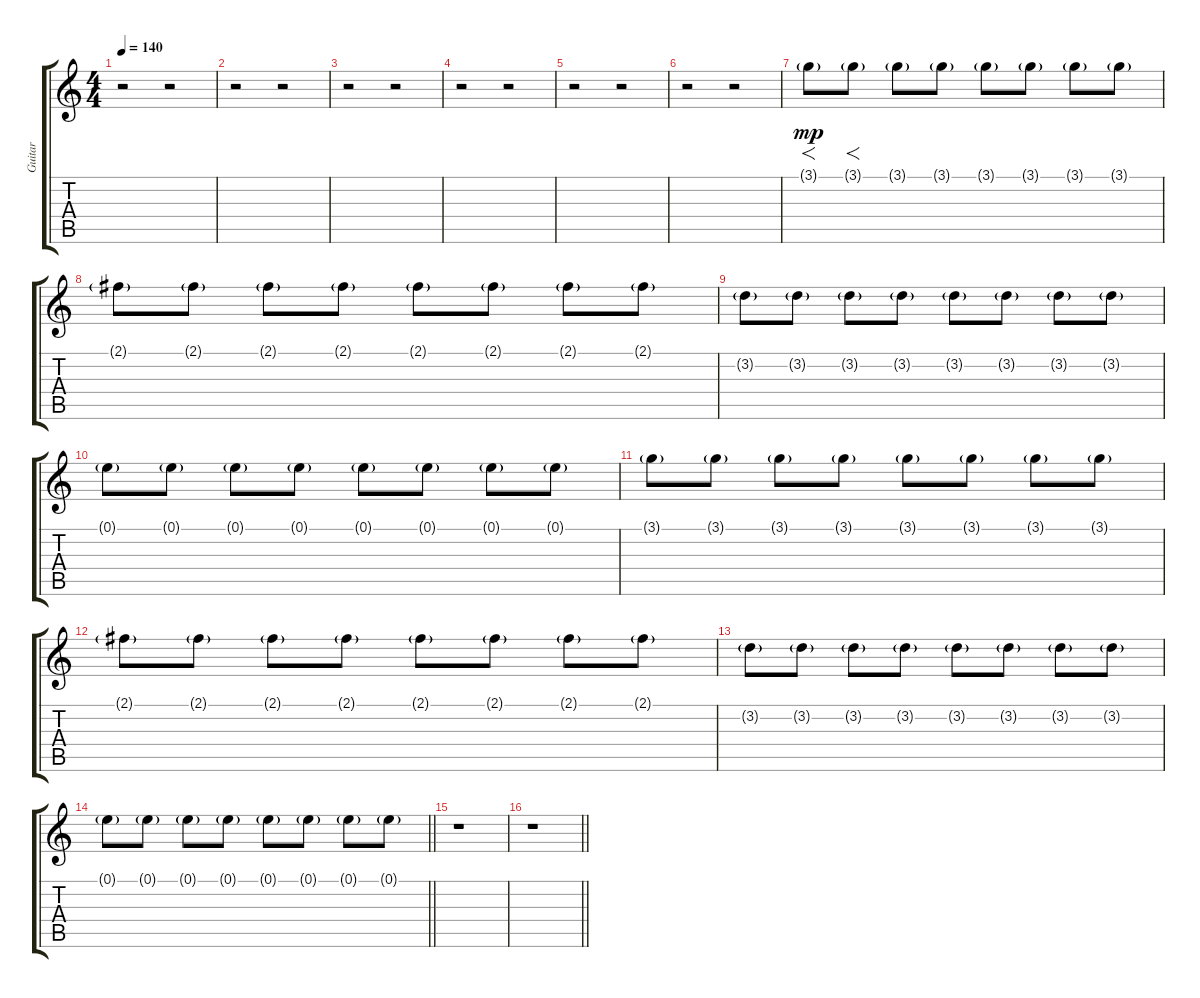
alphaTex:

\track ("Guitar" "Guitar") {instrument distortionguitar bank 255}
\staff {score tabs}
\tuning (E4 B3 G3 D3 A2 E2) {hide}
\ts (4 4)
\tempo 140
\clef g2
\ks c
r.2{dy f} r.2 |
r.2 r.2 |
r.2 r.2 |
r.2 r.2 |
r.2 r.2 |
r.2 r.2 |
3.1{g}.8{f dy mp} 3.1{g}.8{f} 3.1{g}.8 3.1{g}.8 3.1{g}.8 3.1{g}.8 3.1{g}.8 3.1{g}.8 |
2.1{g}.8 2.1{g}.8 2.1{g}.8 2.1{g}.8 2.1{g}.8 2.1{g}.8 2.1{g}.8 2.1{g}.8 |
3.2{g}.8 3.2{g}.8 3.2{g}.8 3.2{g}.8 3.2{g}.8 3.2{g}.8 3.2{g}.8 3.2{g}.8 |
0.1{g}.8 0.1{g}.8 0.1{g}.8 0.1{g}.8 0.1{g}.8 0.1{g}.8 0.1{g}.8 0.1{g}.8 |
3.1{g}.8 3.1{g}.8 3.1{g}.8 3.1{g}.8 3.1{g}.8 3.1{g}.8 3.1{g}.8 3.1{g}.8 |
2.1{g}.8 2.1{g}.8 2.1{g}.8 2.1{g}.8 2.1{g}.8 2.1{g}.8 2.1{g}.8 2.1{g}.8 |
3.2{g}.8 3.2{g}.8 3.2{g}.8 3.2{g}.8 3.2{g}.8 3.2{g}.8 3.2{g}.8 3.2{g}.8 |
\barLineRight lightlight
0.1{g}.8 0.1{g}.8 0.1{g}.8 0.1{g}.8 0.1{g}.8 0.1{g}.8 0.1{g}.8 0.1{g}.8 |
r.1 |
\barLineRight lightlight
r.1
